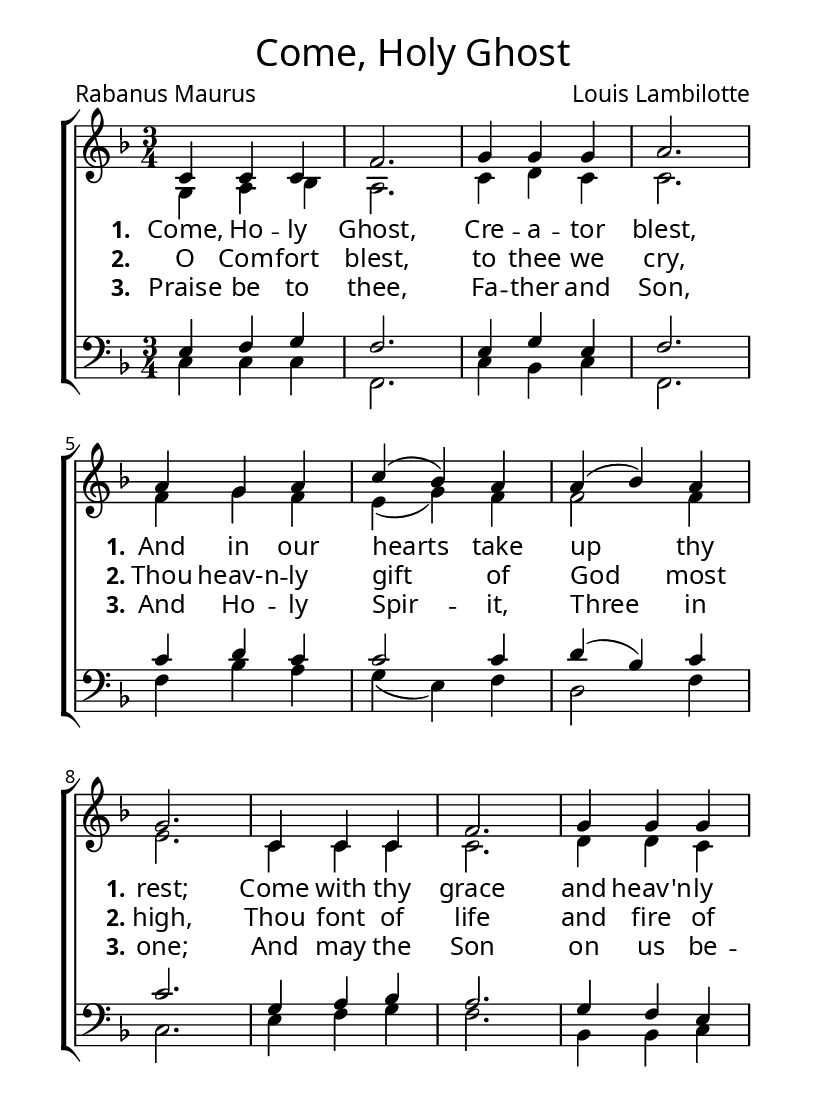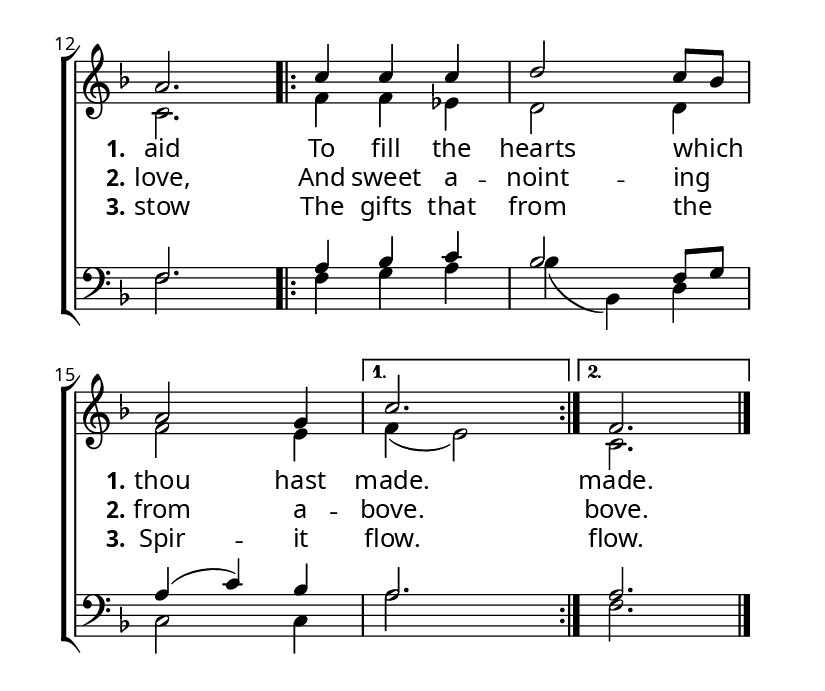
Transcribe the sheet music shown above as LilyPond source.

\version "2.14.2"
%\include "../util.ly"
\include "inc-header.ly"
\header {
  title = \markup{\override #'(font-name . "Garamond Premr Pro"){ \abs-fontsize #18 "Come, Holy Ghost"}}
  composer = \markup"Louis Lambilotte"
  poet = \markup "Rabanus Maurus"
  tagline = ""
}
#(set-global-staff-size 20) \paper{ #(define fonts (make-pango-font-tree "Garamond Premr Pro" "Garamond Premr Pro" "Garamond Premr Pro" (/ 20 20))) }
global = {
  \key f \major
  \time 3/4
  %\dynamicUp
  %\set crescendoSpanner = #'dashed-line
  %\set midiInstrument = "recorder"
  \autoBeamOff
  \override DynamicTextSpanner #'style = #'none
}

sopMusic = \relative c' {
  c4 c c | f2. | g4 g g a2. |
  a4 g a | c( bes) a | a( bes) a | g2. |
  c,4 c c | f2. | g4 g g | a2. |
  \repeat volta 2 {
    c4 c c | d2 c8[ bes] | a2 g4
  }
  \alternative {
    { c2. }
    { f,2. }
  }
  \bar "|."
}
sopWords = \lyricmode {
  \set stanza = "1. " \set shortVocalName = "1. "
  Come, Ho -- ly Ghost, Cre -- a -- tor blest,
  And in our hearts take up thy rest;
  Come with thy grace and heav'n -- ly aid
  To fill the hearts which thou hast made. made.
  %To fill the hearts which thou hast made.
}

sopWordsII = \lyricmode {
  \set stanza = "2. " \set shortVocalName = "2. "
  O Com -- fort blest, to thee we cry,
  Thou heav-n -- ly gift of God most high,
  Thou font of life and fire of love,
  And sweet a -- noint -- ing from a -- bove.  bove.
  %And sweet a -- noint -- ing from a -- bove.
}

sopWordsIII = \lyricmode {
  \set stanza = "3. " \set shortVocalName = "3. "
  Praise be to thee, Fa -- ther and Son,
  And Ho -- ly Spir -- it, Three in one;
  And may the Son on us be -- stow
  The gifts that from the Spir -- it flow. flow.
  %The gifts that from the Spir -- it flow.
}

altoMusic = \relative c' {
  % c4 c c | d2. | d4 f e | f2. |
  % f4 d f | g2 f4 | d2 d4 | d2. |
  % c4 c c | d2. | d4 f e | f2. |
  % a4 g a | bes2 g4 | f2 e4 | f4( e f) |
  % a4 g a | bes2 g4 | f2 e4 | c2.
  g4 a bes | a2. | c4 d c | c2. |
  f4 g f | e( g) f | f2 f4 | e2. |
  c4 c c | c2. | d4 d c | c2. |
  \repeat volta 2 {
    f4 f ees | d2 d4 | f2 e4 | 
  }
  \alternative {
    { f4( e2) }
    { c2. }
  }
  \bar "|."
}
tenorMusic = \relative c' {
  % a4 bes g | a2. | bes4 d c | c2. |
  % d4 bes d | c2 c4 | c2 c4 | bes2. |
  % a4 bes g | a2. | bes4 d c | c2. |
  % c4 c c | f2 d4 | c2 bes4 | c bes a |
  % c4 c c | f2 d4 | c2 bes4 | a2.
  e,4 f g | f2. | e4 g e | f2. |
  c'4 d c | c2 c4 | d( bes) c | c2. |
  g4 a bes | a2. | g4 f e | f2. |
  \repeat volta 2 {
    a4 bes c | bes2 f8[ g] | a4( c) bes |
  }
  \alternative {
    { a2. }
    { a2. }
  }
  \bar "|."
}

bassMusic = \relative c {
  % f4 g e | d2. | g4 bes, c | f2. |
  % d4 g d | e2 f4 | g2 g4 |  g2. |
  % f4 g e | d2. | g4 bes, c | f2. |
  % f4 e f | bes,2 g'4 | c,2 c4 | a' g f |
  % f4 e f | bes,2 g'4 | c,2 c4 | f2.
  c4 c c | f,2. | c'4 bes c | f,2. |
  f'4 bes a | g( e) f | d2 f4 | c2. |
  e4 f g | f2. | bes,4 bes c | f2. |
  \repeat volta 2 {
    f4 g a | bes( bes,) d | c2 c4 |
  }
  \alternative {
    { a'2. }
    { f2. }
  }
  \bar "|."
}
\score {
<<
   \new ChoirStaff <<
    \new Staff = women <<
      \new Voice = "sopranos" { \voiceOne << \global \sopMusic >> }
      \new Voice = "altos" { \voiceTwo << \global \altoMusic >> }
    >>
    \new Lyrics = "altos"  \lyricsto "sopranos" \sopWords
    \new Lyrics = "altosII"  \lyricsto "sopranos" \sopWordsII
    \new Lyrics = "altosII"  \lyricsto "sopranos" \sopWordsIII
   \new Staff = men <<
      \clef bass
      \new Voice = "tenors" { \voiceOne << \global \tenorMusic >> }
      \new Voice = "basses" { \voiceTwo << \global \bassMusic >> }
    >>
  >>
%    \new PianoStaff << \new Staff { \new Voice { \pianoRH } } \new Staff { \clef "bass" \pianoLH } >>
  >>
  \midi {
    \tempo 4 = 90
    \set Staff.midiInstrument = "flute"
  
    \context {
      \Voice
      \remove "Dynamic_performer"
    }
  }
  \layout {
    \context {
      \Lyrics
      % \override LyricText #'font-size = #1.3
      % \override VerticalAxisGroup #'staff-affinity = #0
      % \override LyricText #'X-offset = #center-on-word
    }
    \context {
      \Score
      % \override SpacingSpanner #'base-shortest-duration = #(ly:make-moment 1 8)
      % \override SpacingSpanner #'common-shortest-duration = #(ly:make-moment 1 4)
    }
    \context {
      % Remove all empty staves
      \Staff \RemoveEmptyStaves \override VerticalAxisGroup #'remove-first = ##t
      
      \override VerticalAxisGroup #'staff-staff-spacing =
      #'((basic-distance . 0)
         (minimum-distance . 0)
         (padding . -1)
         (stretchability . 2))
    }
  }
}
